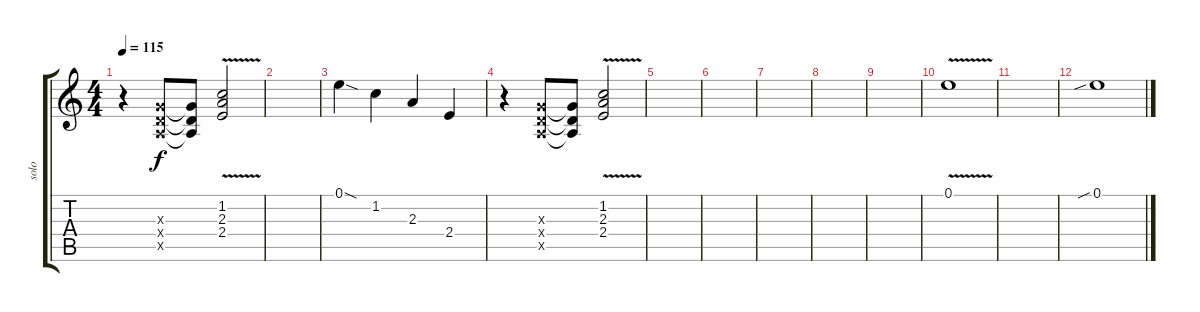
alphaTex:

\track ("solo" "solo") {instrument distortionguitar}
\staff {score tabs}
\tuning (E4 B3 G3 D3 A2 E2) {hide}
\ts (4 4)
\tempo 115
\clef g2
\ks c
r.4{dy f} (0.3{x} 0.4{x} 0.5{x}).8 (0.3{t} 0.4{t} 0.5{t}).8 (1.2 2.3 2.4{v}).2 |
|
0.1{sod}.4 1.2.4 2.3.4 2.4.4 |
r.4 (0.3{x} 0.4{x} 0.5{x}).8 (0.3{t} 0.4{t} 0.5{t}).8 (1.2 2.3 2.4{v}).2 |
|
|
|
|
|
0.1{v}.1 |
|
0.1{sib}.1
